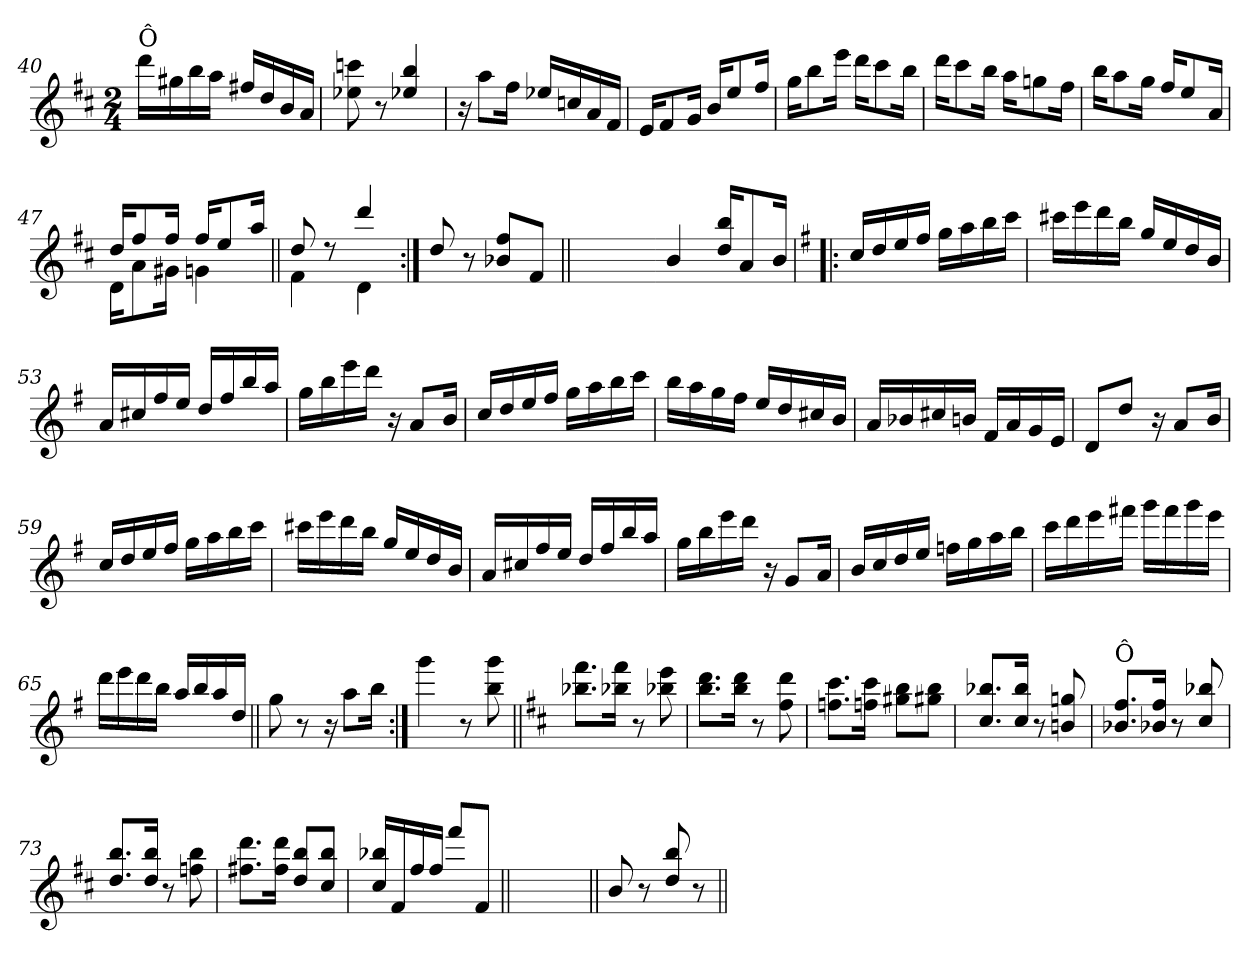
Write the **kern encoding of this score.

**kern
*part1
*staff1
*clefG2
*k[f#c#]
*D:
*M2/4
=40
!LO:TX:a:t=Ô
16ddd\LL
16gg#X\
16bb\
16aa\JJ
16ff#X/LL
16dd/
16b/
16a/JJ
!!LO:LB:g=z
=41
8ee-X\ 8cccn\
8r
4ee-X/ 4bb/
=42
16r
8aa\L
16ff#\Jk
16ee-X/LL
16ccn/
16a/
16f#/JJ
=43
16e/KL
8f#/
16g/Jk
16b/KL
8ee/
16ff#/Jk
=44
16gg\KL
8bb\
16eee\Jk
16ddd\KL
8ccc#\
16bb\Jk
=45
16ddd\KL
8ccc#\
16bb\Jk
16aa\KL
8ggn\
16ff#\Jk
!!LO:LB:g=z
=46
16bb\KL
8aa\
16gg\Jk
16ff#/KL
8ee/
16a/Jk
=47
*^
16dd/KL	16d!\KL
8ff#/	8a!\
16ff#/Jk	16g#X!\Jk
16ff#/KL	4gn!\
8ee/	.
16aa/Jk	.
=48||	=48||
8dd/	4f#!\
8rdd	.
4ddd/	4d!\
*v	*v
=49:|!
8dd/
8r
8b-X/ 8ff#/L
8f#/J
=49X491||
2ryy
!!LO:PB:g=z
=50-
4b/
16dd/ 16bb/KL
8a/
16b/Jk
=51!|:
*k[f#]
*G:
16cc/LL
16dd/
16ee/
16ff#/JJ
16gg\LL
16aa\
16bb\
16ccc\JJ
=52
16ccc#X\LL
16eee\
16ddd\
16bb\JJ
16gg/LL
16ee/
16dd/
16b/JJ
=53
16a/LL
16cc#X/
16ff#/
16ee/JJ
16dd/LL
16ff#/
16bb/
16aa/JJ
=54
16gg\LL
16bb\
16eee\
16ddd\JJ
16r
8a/L
16b/Jk
!!LO:LB:g=z
=55
16cc/LL
16dd/
16ee/
16ff#/JJ
16gg\LL
16aa\
16bb\
16ccc\JJ
=56
16bb\LL
16aa\
16gg\
16ff#\JJ
16ee/LL
16dd/
16cc#X/
16b/JJ
=57
16a/LL
16b-X/
16cc#X/
16bn/JJ
16f#/LL
16a/
16g/
16e/JJ
=58
8d/L
8dd/J
16r
8a/L
16b/Jk
=59
16cc/LL
16dd/
16ee/
16ff#/JJ
16gg\LL
16aa\
16bb\
16ccc\JJ
!!LO:LB:g=z
=60
16ccc#X\LL
16eee\
16ddd\
16bb\JJ
16gg/LL
16ee/
16dd/
16b/JJ
=61
16a/LL
16cc#X/
16ff#/
16ee/JJ
16dd/LL
16ff#/
16bb/
16aa/JJ
=62
16gg\LL
16bb\
16eee\
16ddd\JJ
16r
8g/L
16a/Jk
=63
16b/LL
16cc/
16dd/
16ee/JJ
16ffn\LL
16gg\
16aa\
16bb\JJ
=64
16ccc\LL
16ddd\
16eee\
16fff#X\JJ
16ggg\LL
16fff#\
16ggg\
16eee\JJ
!!LO:LB:g=z
=65
16ddd\LL
16eee\
16ddd\
16bb\JJ
16aa/LL
16bb/
16aa/
16dd/JJ
=66||
8gg\
8r
16r
8aa\L
16bb\Jk
=67:|!
4ggg\
8r
8bb\ 8ggg\
=68||
*k[f#c#]
*D:
8.bb-X\ 8.fff#\L
16bb-X\ 16fff#\Jk
8r
8bb-X\ 8eee\
=69
8.bb\ 8.ddd\L
16bb\ 16ddd\Jk
8r
8ff#\ 8ddd\
!!LO:LB:g=z
=70
8.ffn\ 8.ccc#\L
16ffn\ 16ccc#\Jk
8gg#X\ 8bb\L
8gg#X\ 8bb\J
=71
8.cc#/ 8.bb-X/L
16cc#/ 16bb-/Jk
8r
8bn/ 8ggn/
=72
!LO:TX:a:t=Ô
8.b-X/ 8.ff#/L
16b-X/ 16ff#/Jk
8r
8cc#/ 8bb-X/
=73
8.dd/ 8.bb/L
16dd/ 16bb/Jk
8r
8ffn\ 8bb\
!!LO:LB:g=z
=74
8.ff#X\ 8.ddd\L
16ff#\ 16ddd\Jk
8dd/ 8bb/L
8cc#/ 8bb/J
=75
16cc#/ 16bb-X/LL
16f#/
16ff#/
16ff#/JJ
8fff#/L
8f#/J
=76||
2ryy
=77||
8b/
8r
8dd/ 8bb/
8r
=||
*-
